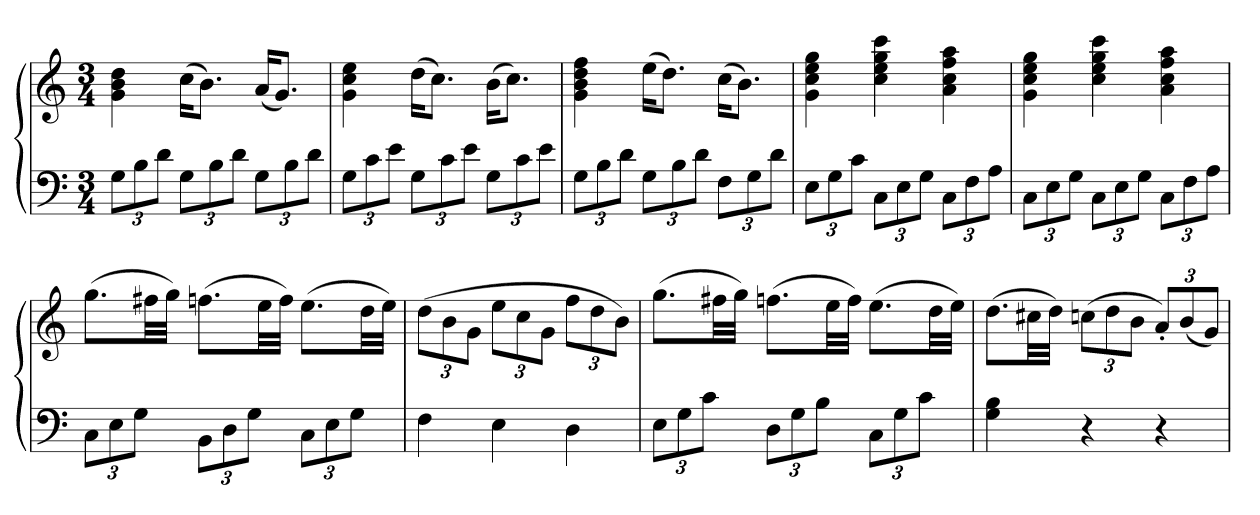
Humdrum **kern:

**kern	**kern
*part1	*part1
*staff2	*staff1
*clefF4	*clefG2
*k[]	*k[]
*M3/4	*M3/4
=	=
12GL	4g 4b 4dd
12B	.
12dJ	.
12GL	(16ccKL
.	8.bJ)
12B	.
12dJ	.
12GL	(16aKL
.	8.gJ)
12B	.
12dJ	.
=	=
12GL	4g 4cc 4ee
12c	.
12eJ	.
12GL	(16ddKL
.	8.ccJ)
12c	.
12eJ	.
12GL	(16bKL
.	8.ccJ)
12c	.
12eJ	.
=	=
12GL	4g 4b 4dd 4ff
12B	.
12dJ	.
12GL	(16eeKL
.	8.ddJ)
12B	.
12dJ	.
12FL	(16ccKL
.	8.bJ)
12G	.
12dJ	.
=	=
12EL	4g 4cc 4ee 4gg
12G	.
12cJ	.
12CL	4cc 4ee 4gg 4ccc
12E	.
12GJ	.
12CL	4a 4cc 4ff 4aa
12F	.
12AJ	.
=	=
12CL	4g 4cc 4ee 4gg
12E	.
12GJ	.
12CL	4cc 4ee 4gg 4ccc
12E	.
12GJ	.
12CL	4a 4cc 4ff 4aa
12F	.
12AJ	.
=	=
12CL	(8.ggL
12E	.
12GJ	.
.	32ff#XLL
.	32ggJJJ)
12BBL	(8.ffnL
12D	.
12GJ	.
.	32eeLL
.	32ffJJJ)
12CL	(8.eeL
12E	.
12GJ	.
.	32ddLL
.	32eeJJJ)
=	=
4F	(12ddL
.	12b
.	12gJ
4E	12eeL
.	12cc
.	12gJ
4D	12ffL
.	12dd
.	12bJ)
=	=
12EL	(8.ggL
12G	.
12cJ	.
.	32ff#XLL
.	32ggJJJ)
12DL	(8.ffnL
12G	.
12BJ	.
.	32eeLL
.	32ffJJJ)
12CL	(8.eeL
12G	.
12cJ	.
.	32ddLL
.	32eeJJJ)
=	=
4G 4B	(8.ddL
.	32cc#XLL
.	32ddJJJ)
4r	(12ccnL
.	12dd
.	12bJ
4r	12a'L)
.	(12b
.	12gJ)
=	=
*-	*-
